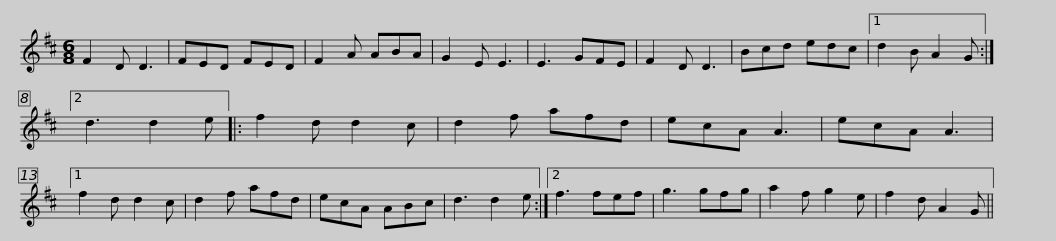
X:1
L:1/8
M:6/8
I:linebreak $
K:D
V:1 treble
V:1
 F2 D D3 | FED FED | F2 A ABA | G2 E E3 | E3 GFE | %5
 F2 D D3 | Bcd edc |1 d2 B A2 G :|2 d3 d2 e |:$ f2 d d2 c | %10
 d2 f afd | ecA A3 | ecA A3 |1 f2 d d2 c | d2 f afd | %15
 ecA ABc | d3 d2 e :|2 f3 fef |$ g3 gfg | a2 f g2 e | %20
 f2 d A2 G || %21
